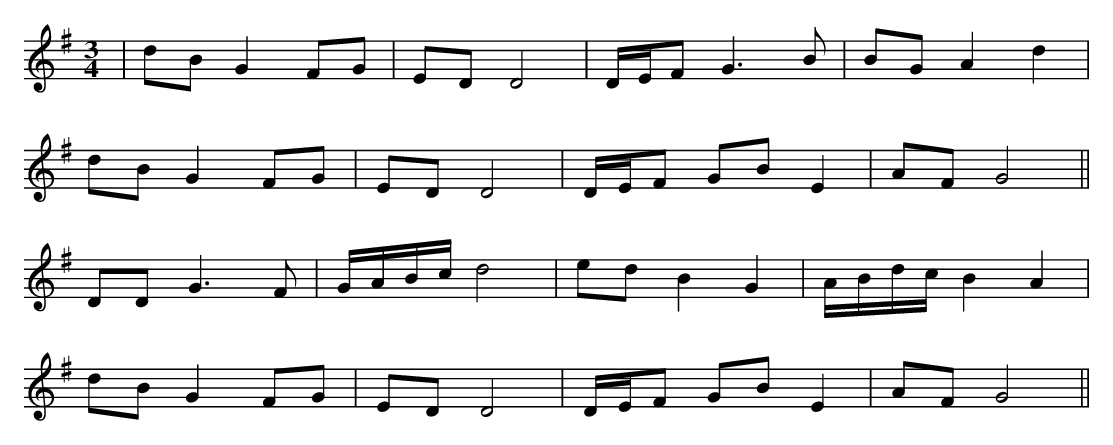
X:1
M:3/4
K:G
|dB G2 FG|ED D4|D1/2E1/2F G3 B|BG A2 d2|
dB G2 FG|ED D4|D1/2E1/2F GB E2|AF G4||
DD G3 F|G1/2A1/2B1/2c1/2 d4|ed B2 G2|A1/2B1/2d1/2c1/2 B2 A2|
dB G2 FG|ED D4|D1/2E1/2F GB E2|AF G4||
